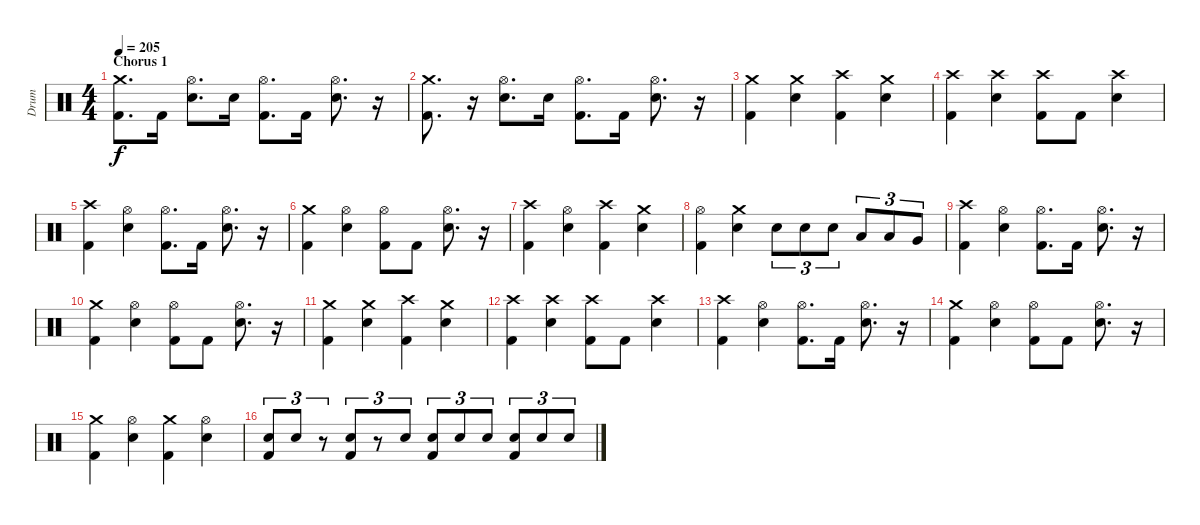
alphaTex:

\track ("Drum" "Drum") {instrument percussion}
\staff {score}
\articulation defaults
\ts (4 4)
\section ("" "Chorus 1")
\tempo 205
\clef neutral
\ks c
("Kick (hit) 2" "Crash medium (hit)").8{d dy f} "Kick (hit) 2".16 ("Electric Snare (hit)" "Hi-Hat (open)").8{d} "Electric Snare (hit)".16 ("Kick (hit) 2" "Hi-Hat (open)").8{d} "Kick (hit) 2".16 ("Electric Snare (hit)" "Hi-Hat (open)").8{d} r.16 |
("Kick (hit) 2" "Crash medium (hit)").8{d} r.16 ("Electric Snare (hit)" "Hi-Hat (open)").8{d} "Electric Snare (hit)".16 ("Kick (hit) 2" "Hi-Hat (open)").8{d} "Kick (hit) 2".16 ("Electric Snare (hit)" "Hi-Hat (open)").8{d} r.16 |
("Kick (hit) 2" "Crash medium (hit)").4 ("Electric Snare (hit)" "Crash medium (hit)").4 ("Kick (hit) 2" "Crash high (hit)").4 ("Electric Snare (hit)" "Crash medium (hit)").4 |
("Kick (hit) 2" "Crash high (hit)").4 ("Electric Snare (hit)" "Crash high (hit)").4 ("Kick (hit) 2" "Crash high (hit)").8 "Kick (hit) 2".8 ("Electric Snare (hit)" "Crash high (hit)").4 |
("Kick (hit) 2" "Crash high (hit)").4 ("Electric Snare (hit)" "Hi-Hat (open)").4 ("Kick (hit) 2" "Hi-Hat (open)").8{d} "Kick (hit) 2".16 ("Electric Snare (hit)" "Hi-Hat (open)").8{d} r.16 |
("Kick (hit) 2" "Crash medium (hit)").4 ("Electric Snare (hit)" "Hi-Hat (open)").4 ("Kick (hit) 2" "Hi-Hat (open)").8 "Kick (hit) 2".8 ("Electric Snare (hit)" "Hi-Hat (open)").8{d} r.16 |
("Kick (hit) 2" "Crash high (hit)").4 ("Electric Snare (hit)" "Hi-Hat (open)").4 ("Kick (hit) 2" "Crash high (hit)").4 ("Electric Snare (hit)" "Crash medium (hit)").4 |
("Kick (hit) 2" "Hi-Hat (open)").4 ("Electric Snare (hit)" "Crash medium (hit)").4 "Electric Snare (hit)".8{tu (3 2)} "Electric Snare (hit)".8{tu (3 2)} "Electric Snare (hit)".8{tu (3 2)} "Low Tom (hit)".8{tu (3 2)} "Low Tom (hit)".8{tu (3 2)} "Very Low Tom (hit)".8{tu (3 2)} |
("Kick (hit) 2" "Crash high (hit)").4 ("Electric Snare (hit)" "Hi-Hat (open)").4 ("Kick (hit) 2" "Hi-Hat (open)").8{d} "Kick (hit) 2".16 ("Electric Snare (hit)" "Hi-Hat (open)").8{d} r.16 |
("Kick (hit) 2" "Crash medium (hit)").4 ("Electric Snare (hit)" "Hi-Hat (open)").4 ("Kick (hit) 2" "Hi-Hat (open)").8 "Kick (hit) 2".8 ("Electric Snare (hit)" "Hi-Hat (open)").8{d} r.16 |
("Kick (hit) 2" "Crash medium (hit)").4 ("Electric Snare (hit)" "Crash medium (hit)").4 ("Kick (hit) 2" "Crash high (hit)").4 ("Electric Snare (hit)" "Crash medium (hit)").4 |
("Kick (hit) 2" "Crash high (hit)").4 ("Electric Snare (hit)" "Crash high (hit)").4 ("Kick (hit) 2" "Crash high (hit)").8 "Kick (hit) 2".8 ("Electric Snare (hit)" "Crash high (hit)").4 |
("Kick (hit) 2" "Crash high (hit)").4 ("Electric Snare (hit)" "Hi-Hat (open)").4 ("Kick (hit) 2" "Hi-Hat (open)").8{d} "Kick (hit) 2".16 ("Electric Snare (hit)" "Hi-Hat (open)").8{d} r.16 |
("Kick (hit) 2" "Crash medium (hit)").4 ("Electric Snare (hit)" "Hi-Hat (open)").4 ("Kick (hit) 2" "Hi-Hat (open)").8 "Kick (hit) 2".8 ("Electric Snare (hit)" "Hi-Hat (open)").8{d} r.16 |
("Kick (hit) 2" "Crash medium (hit)").4 ("Electric Snare (hit)" "Hi-Hat (open)").4 ("Kick (hit) 2" "Crash medium (hit)").4 ("Electric Snare (hit)" "Hi-Hat (open)").4 |
("Electric Snare (hit)" "Kick (hit) 2").8{tu (3 2)} "Electric Snare (hit)".8{tu (3 2)} r.8{tu (3 2)} ("Electric Snare (hit)" "Kick (hit) 2").8{tu (3 2)} r.8{tu (3 2)} "Electric Snare (hit)".8{tu (3 2)} ("Electric Snare (hit)" "Kick (hit) 2").8{tu (3 2)} "Electric Snare (hit)".8{tu (3 2)} "Electric Snare (hit)".8{tu (3 2)} ("Electric Snare (hit)" "Kick (hit) 2").8{tu (3 2)} "Electric Snare (hit)".8{tu (3 2)} "Electric Snare (hit)".8{tu (3 2)}
